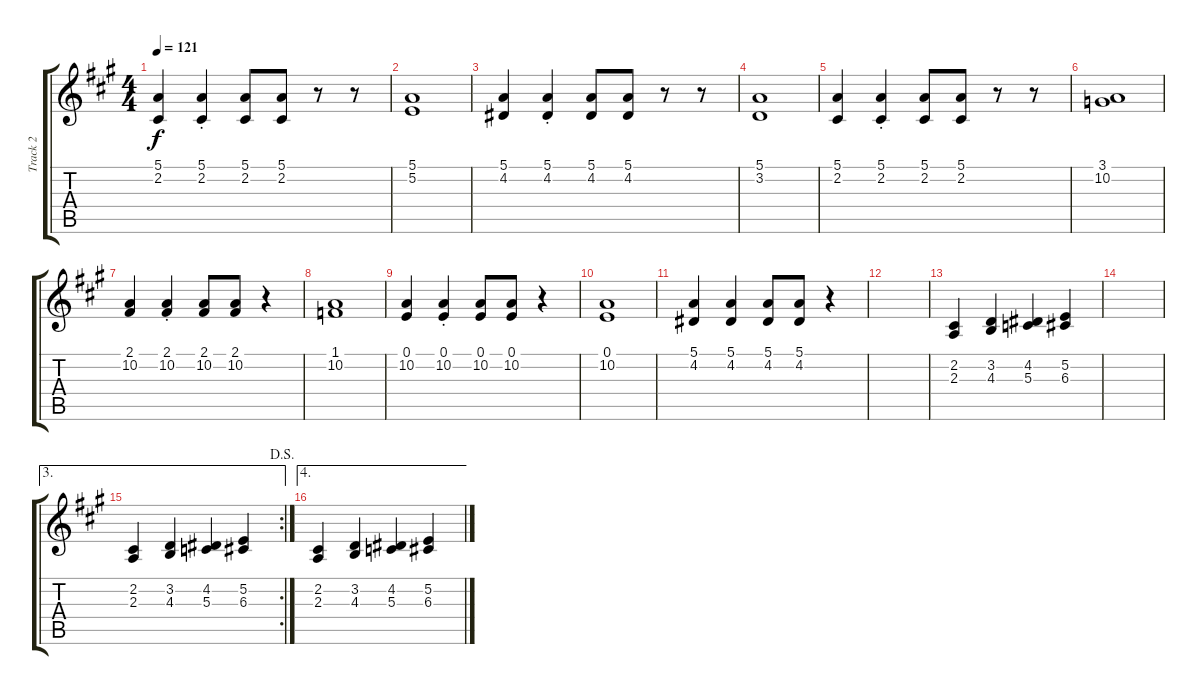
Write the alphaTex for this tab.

\track ("Track 2" "Track 2") {instrument choiraahs}
\staff {score tabs}
\tuning (E4 B3 G3 D3 A2 E2) {hide}
\ts (4 4)
\tempo 121
\clef g2
\ks a
(5.1 2.2).4{dy f} (5.1 2.2{st}).4 (5.1 2.2).8 (5.1 2.2).8 r.8 r.8 |
(5.1 5.2).1 |
(5.1 4.2).4 (5.1 4.2{st}).4 (5.1 4.2).8 (5.1 4.2).8 r.8 r.8 |
(5.1 3.2).1 |
(5.1 2.2).4 (5.1 2.2{st}).4 (5.1 2.2).8 (5.1 2.2).8 r.8 r.8 |
(3.1 10.2).1 |
(2.1 10.2).4 (2.1{st} 10.2).4 (2.1 10.2).8 (2.1 10.2).8 r.4 |
(1.1 10.2).1 |
(0.1 10.2).4 (0.1{st} 10.2).4 (0.1 10.2).8 (0.1 10.2).8 r.4 |
(0.1 10.2).1 |
(5.1 4.2).4 (5.1 4.2).4 (5.1 4.2).8 (5.1 4.2).8 r.4 |
|
(2.2 2.3).4 (3.2 4.3).4 (4.2 5.3).4 (5.2 6.3).4 |
|
\ae 3
\rc 2
\jump dalsegno
(2.2 2.3).4 (3.2 4.3).4 (4.2 5.3).4 (5.2 6.3).4 |
\ae 4
(2.2 2.3).4 (3.2 4.3).4 (4.2 5.3).4 (5.2 6.3).4
